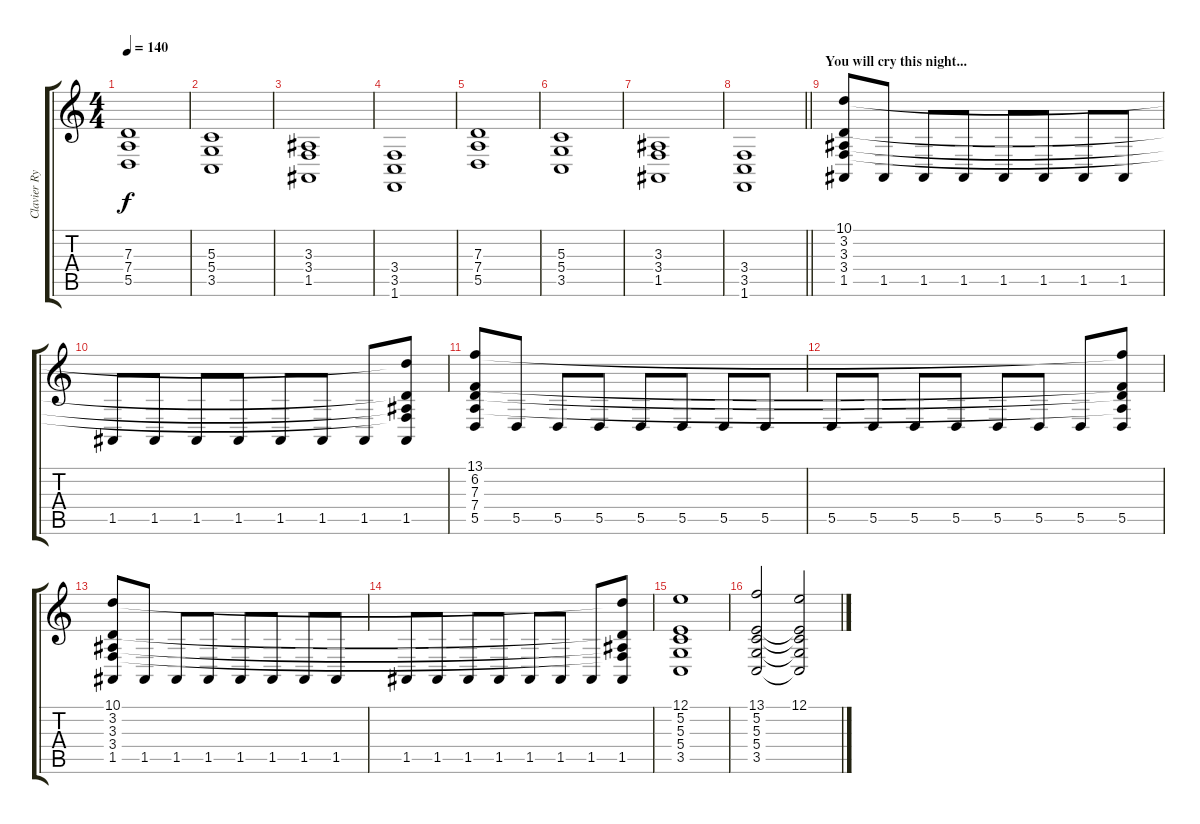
\track ("Clavier Rythme" "Clavier Ry") {instrument stringensemble1}
\staff {score tabs}
\tuning (E4 B3 G3 D3 A2 E2) {hide}
\ts (4 4)
\tempo 140
\clef g2
\ks c
(7.3 7.4 5.5).1{dy f} |
(5.3 5.4 3.5).1 |
(3.3 3.4 1.5).1 |
(3.4 3.5 1.6).1 |
(7.3 7.4 5.5).1 |
(5.3 5.4 3.5).1 |
(3.3 3.4 1.5).1 |
\barLineRight lightlight
(3.4 3.5 1.6).1 |
\section ("" "You will cry this night...")
(10.1 3.2 3.3 3.4 1.5).8 1.5.8 1.5.8 1.5.8 1.5.8 1.5.8 1.5.8 1.5.8 |
1.5.8 1.5.8 1.5.8 1.5.8 1.5.8 1.5.8 1.5.8 (10.1{t} 3.2{t} 3.3{t} 3.4{t} 1.5).8 |
(13.1 6.2 7.3 7.4 5.5).8 5.5.8 5.5.8 5.5.8 5.5.8 5.5.8 5.5.8 5.5.8 |
5.5.8 5.5.8 5.5.8 5.5.8 5.5.8 5.5.8 5.5.8 (13.1{t} 6.2{t} 7.3{t} 7.4{t} 5.5).8 |
(10.1 3.2 3.3 3.4 1.5).8 1.5.8 1.5.8 1.5.8 1.5.8 1.5.8 1.5.8 1.5.8 |
1.5.8 1.5.8 1.5.8 1.5.8 1.5.8 1.5.8 1.5.8 (10.1{t} 3.2{t} 3.3{t} 3.4{t} 1.5).8 |
(12.1 5.2 5.3 5.4 3.5).1 |
(13.1 5.2 5.3 5.4 3.5).2 (12.1 5.2{t} 5.3{t} 5.4{t} 3.5{t}).2
